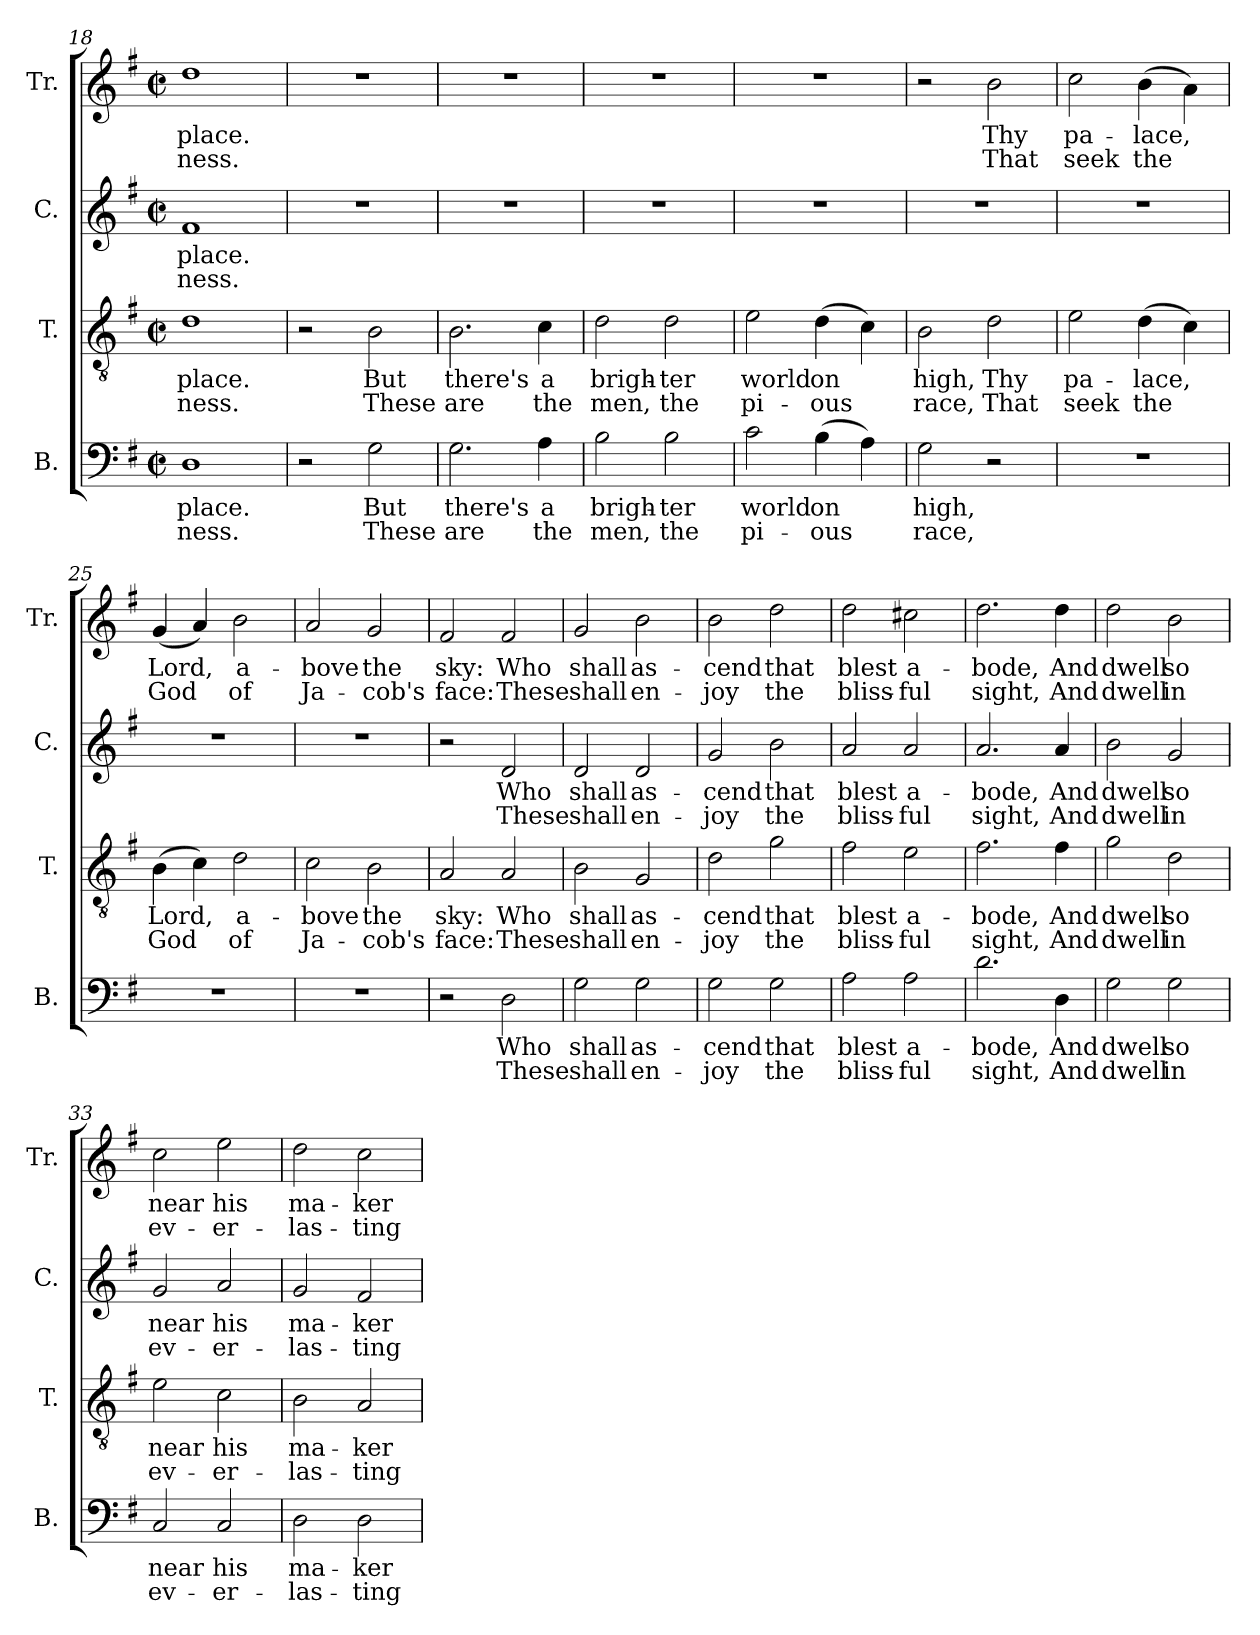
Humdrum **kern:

**kern	**text	**text	**kern	**text	**text	**kern	**text	**text	**kern	**text	**text
*part4	*part4	*part4	*part3	*part3	*part3	*part2	*part2	*part2	*part1	*part1	*part1
*staff4	*staff4	*staff4	*staff3	*staff3	*staff3	*staff2	*staff2	*staff2	*staff1	*staff1	*staff1
*I"B.	*	*	*I"T.	*	*	*I"C.	*	*	*I"Tr.	*	*
*I'B.	*	*	*I'T.	*	*	*I'C.	*	*	*I'Tr.	*	*
*clefF4	*	*	*clefGv2	*	*	*clefG2	*	*	*clefG2	*	*
*k[f#]	*	*	*k[f#]	*	*	*k[f#]	*	*	*k[f#]	*	*
*M2/2	*	*	*M2/2	*	*	*M2/2	*	*	*M2/2	*	*
*met(c|)	*	*	*met(c|)	*	*	*met(c|)	*	*	*met(c|)	*	*
=18	=18	=18	=18	=18	=18	=18	=18	=18	=18	=18	=18
!	!LO:LY:b	!LO:LY:b	!	!LO:LY:b	!LO:LY:b	!	!LO:LY:b	!LO:LY:b	!	!LO:LY:b	!LO:LY:b
1D	place.	-ness.	1d	place.	-ness.	1f#	place.	-ness.	1dd	place.	-ness.
=19	=19	=19	=19	=19	=19	=19	=19	=19	=19	=19	=19
2r	.	.	2r	.	.	1r	.	.	1r	.	.
!	!LO:LY:b	!LO:LY:b	!	!LO:LY:b	!LO:LY:b	!	!	!	!	!	!
2G\	But	These	2B\	But	These	.	.	.	.	.	.
=20	=20	=20	=20	=20	=20	=20	=20	=20	=20	=20	=20
!	!LO:LY:b	!LO:LY:b	!	!LO:LY:b	!LO:LY:b	!	!	!	!	!	!
2.G\	there's	are	2.B\	there's	are	1r	.	.	1r	.	.
!	!LO:LY:b	!LO:LY:b	!	!LO:LY:b	!LO:LY:b	!	!	!	!	!	!
4A\	a	the	4c\	a	the	.	.	.	.	.	.
=21	=21	=21	=21	=21	=21	=21	=21	=21	=21	=21	=21
!	!LO:LY:b	!LO:LY:b	!	!LO:LY:b	!LO:LY:b	!	!	!	!	!	!
2B\	brigh-	men,	2d\	brigh-	men,	1r	.	.	1r	.	.
!	!LO:LY:b	!LO:LY:b	!	!LO:LY:b	!LO:LY:b	!	!	!	!	!	!
2B\	-ter	the	2d\	-ter	the	.	.	.	.	.	.
=22	=22	=22	=22	=22	=22	=22	=22	=22	=22	=22	=22
!	!LO:LY:b	!LO:LY:b	!	!LO:LY:b	!LO:LY:b	!	!	!	!	!	!
2c\	world	pi-	2e\	world	pi-	1r	.	.	1r	.	.
!	!LO:LY:b	!LO:LY:b	!	!LO:LY:b	!LO:LY:b	!	!	!	!	!	!
(>4B\	on	-ous	(>4d\	on	-ous	.	.	.	.	.	.
4A\)	.	.	4c\)	.	.	.	.	.	.	.	.
=23	=23	=23	=23	=23	=23	=23	=23	=23	=23	=23	=23
!	!LO:LY:b	!LO:LY:b	!	!LO:LY:b	!LO:LY:b	!	!	!	!	!	!
2G\	high,	race,	2B\	high,	race,	1r	.	.	2r	.	.
!	!	!	!	!LO:LY:b	!LO:LY:b	!	!	!	!	!LO:LY:b	!LO:LY:b
2r	.	.	2d\	Thy	That	.	.	.	2b\	Thy	That
=24	=24	=24	=24	=24	=24	=24	=24	=24	=24	=24	=24
!	!	!	!	!LO:LY:b	!LO:LY:b	!	!	!	!	!LO:LY:b	!LO:LY:b
1r	.	.	2e\	pa-	seek	1r	.	.	2cc\	pa-	seek
!	!	!	!	!LO:LY:b	!LO:LY:b	!	!	!	!	!LO:LY:b	!LO:LY:b
.	.	.	(>4d\	-lace,	the	.	.	.	(>4b\	-lace,	the
.	.	.	4c\)	.	.	.	.	.	4a\)	.	.
!!LO:LB:g=z
=25	=25	=25	=25	=25	=25	=25	=25	=25	=25	=25	=25
!	!	!	!	!LO:LY:b	!LO:LY:b	!	!	!	!	!LO:LY:b	!LO:LY:b
1r	.	.	(>4B\	Lord,	God	1r	.	.	(<4g/	Lord,	God
.	.	.	4c\)	.	.	.	.	.	4a/)	.	.
!	!	!	!	!LO:LY:b	!LO:LY:b	!	!	!	!	!LO:LY:b	!LO:LY:b
.	.	.	2d\	a-	of	.	.	.	2b\	a-	of
=26	=26	=26	=26	=26	=26	=26	=26	=26	=26	=26	=26
!	!	!	!	!LO:LY:b	!LO:LY:b	!	!	!	!	!LO:LY:b	!LO:LY:b
1r	.	.	2c\	-bove	Ja-	1r	.	.	2a/	-bove	Ja-
!	!	!	!	!LO:LY:b	!LO:LY:b	!	!	!	!	!LO:LY:b	!LO:LY:b
.	.	.	2B\	the	-cob's	.	.	.	2g/	the	-cob's
=27	=27	=27	=27	=27	=27	=27	=27	=27	=27	=27	=27
!	!	!	!	!LO:LY:b	!LO:LY:b	!	!	!	!	!LO:LY:b	!LO:LY:b
2r	.	.	2A/	sky:	face:	2r	.	.	2f#/	sky:	face:
!	!LO:LY:b	!LO:LY:b	!	!LO:LY:b	!LO:LY:b	!	!LO:LY:b	!LO:LY:b	!	!LO:LY:b	!LO:LY:b
2D\	Who	These	2A/	Who	These	2d/	Who	These	2f#/	Who	These
=28	=28	=28	=28	=28	=28	=28	=28	=28	=28	=28	=28
!	!LO:LY:b	!LO:LY:b	!	!LO:LY:b	!LO:LY:b	!	!LO:LY:b	!LO:LY:b	!	!LO:LY:b	!LO:LY:b
2G\	shall	shall	2B\	shall	shall	2d/	shall	shall	2g/	shall	shall
!	!LO:LY:b	!LO:LY:b	!	!LO:LY:b	!LO:LY:b	!	!LO:LY:b	!LO:LY:b	!	!LO:LY:b	!LO:LY:b
2G\	as-	en-	2G/	as-	en-	2d/	as-	en-	2b\	as-	en-
=29	=29	=29	=29	=29	=29	=29	=29	=29	=29	=29	=29
!	!LO:LY:b	!LO:LY:b	!	!LO:LY:b	!LO:LY:b	!	!LO:LY:b	!LO:LY:b	!	!LO:LY:b	!LO:LY:b
2G\	-cend	-joy	2d\	-cend	-joy	2g/	-cend	-joy	2b\	-cend	-joy
!	!LO:LY:b	!LO:LY:b	!	!LO:LY:b	!LO:LY:b	!	!LO:LY:b	!LO:LY:b	!	!LO:LY:b	!LO:LY:b
2G\	that	the	2g\	that	the	2b\	that	the	2dd\	that	the
=30	=30	=30	=30	=30	=30	=30	=30	=30	=30	=30	=30
!	!LO:LY:b	!LO:LY:b	!	!LO:LY:b	!LO:LY:b	!	!LO:LY:b	!LO:LY:b	!	!LO:LY:b	!LO:LY:b
2A\	blest	bliss-	2f#\	blest	bliss-	2a/	blest	bliss-	2dd\	blest	bliss-
!	!LO:LY:b	!LO:LY:b	!	!LO:LY:b	!LO:LY:b	!	!LO:LY:b	!LO:LY:b	!	!LO:LY:b	!LO:LY:b
2A\	a-	-ful	2e\	a-	-ful	2a/	a-	-ful	2cc#X\	a-	-ful
=31	=31	=31	=31	=31	=31	=31	=31	=31	=31	=31	=31
!	!LO:LY:b	!LO:LY:b	!	!LO:LY:b	!LO:LY:b	!	!LO:LY:b	!LO:LY:b	!	!LO:LY:b	!LO:LY:b
2.d\	-bode,	sight,	2.f#\	-bode,	sight,	2.a/	-bode,	sight,	2.dd\	-bode,	sight,
!	!LO:LY:b	!LO:LY:b	!	!LO:LY:b	!LO:LY:b	!	!LO:LY:b	!LO:LY:b	!	!LO:LY:b	!LO:LY:b
4D\	And	And	4f#\	And	And	4a/	And	And	4dd\	And	And
=32	=32	=32	=32	=32	=32	=32	=32	=32	=32	=32	=32
!	!LO:LY:b	!LO:LY:b	!	!LO:LY:b	!LO:LY:b	!	!LO:LY:b	!LO:LY:b	!	!LO:LY:b	!LO:LY:b
2G\	dwell	dwell	2g\	dwell	dwell	2b\	dwell	dwell	2dd\	dwell	dwell
!	!LO:LY:b	!LO:LY:b	!	!LO:LY:b	!LO:LY:b	!	!LO:LY:b	!LO:LY:b	!	!LO:LY:b	!LO:LY:b
2G\	so	in	2d\	so	in	2g/	so	in	2b\	so	in
=33	=33	=33	=33	=33	=33	=33	=33	=33	=33	=33	=33
!	!LO:LY:b	!LO:LY:b	!	!LO:LY:b	!LO:LY:b	!	!LO:LY:b	!LO:LY:b	!	!LO:LY:b	!LO:LY:b
2C/	near	ev-	2e\	near	ev-	2g/	near	ev-	2cc\	near	ev-
!	!LO:LY:b	!LO:LY:b	!	!LO:LY:b	!LO:LY:b	!	!LO:LY:b	!LO:LY:b	!	!LO:LY:b	!LO:LY:b
2C/	his	-er-	2c\	his	-er-	2a/	his	-er-	2ee\	his	-er-
=34	=34	=34	=34	=34	=34	=34	=34	=34	=34	=34	=34
!	!LO:LY:b	!LO:LY:b	!	!LO:LY:b	!LO:LY:b	!	!LO:LY:b	!LO:LY:b	!	!LO:LY:b	!LO:LY:b
2D\	ma-	-las-	2B\	ma-	-las-	2g/	ma-	-las-	2dd\	ma-	-las-
!	!LO:LY:b	!LO:LY:b	!	!LO:LY:b	!LO:LY:b	!	!LO:LY:b	!LO:LY:b	!	!LO:LY:b	!LO:LY:b
2D\	-ker	-ting	2A/	-ker	-ting	2f#/	-ker	-ting	2cc\	-ker	-ting
=	=	=	=	=	=	=	=	=	=	=	=
*-	*-	*-	*-	*-	*-	*-	*-	*-	*-	*-	*-
